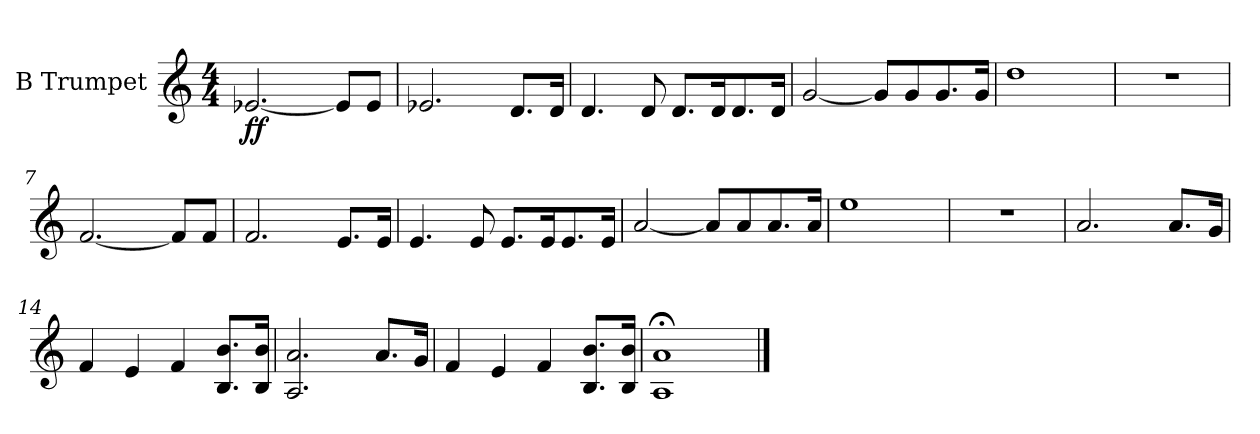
**kern	**dynam
*part1	*part1
*staff1	*staff1
*I"B Trumpet	*
*I'Tpt	*
*ITrd1c2	*
*k[b-e-]	*
*B-:	*
*M4/4	*
=1	=1
!	!LO:DY:b
[2.d-X/	ff
8d-/L]	.
8d-/J	.
=2	=2
2.d-X/	.
8.c/L	.
16c/Jk	.
=3	=3
4.c/	.
8c/	.
8.c/L	.
16c/K	.
8.c/	.
16c/Jk	.
=4	=4
[2f/	.
8f/L]	.
8f/	.
8.f/	.
16f/Jk	.
=5	=5
1cc	.
=6	=6
1r	.
=7	=7
[2.e-/	.
8e-/L]	.
8e-/J	.
=8	=8
2.e-/	.
8.d/L	.
16d/Jk	.
!!LO:LB:g=z
=9	=9
4.d/	.
8d/	.
8.d/L	.
16d/K	.
8.d/	.
16d/Jk	.
=10	=10
[2g/	.
8g/L]	.
8g/	.
8.g/	.
16g/Jk	.
=11	=11
1dd	.
=12	=12
1r	.
=13	=13
2.g/	.
8.g/L	.
16f/Jk	.
=14	=14
4e-/	.
4d/	.
4e-/	.
8.A/ 8.a/L	.
16A/ 16a/Jk	.
=15	=15
2.G/ 2.g/	.
8.g/L	.
16f/Jk	.
=16	=16
4e-/	.
4d/	.
4e-/	.
8.A/ 8.a/L	.
16A/ 16a/Jk	.
=17	=17
1G;< 1g;<	.
==	==
*-	*-
